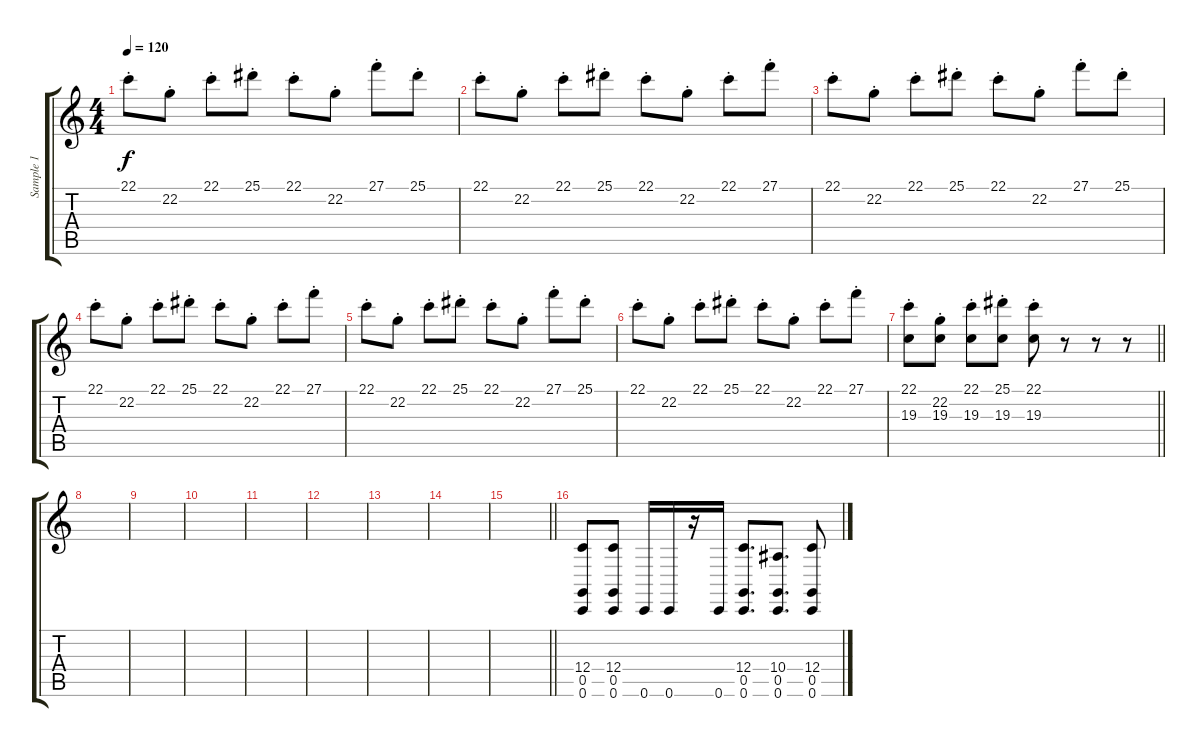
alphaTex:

\track ("Sample 1" "Sample 1") {instrument lead2sawtooth}
\staff {score tabs}
\tuning (D4 A3 F3 C3 G2 C2) {hide}
\ts (4 4)
\tempo 120
\clef g2
\ks c
22.1{st}.8{dy f} 22.2{st}.8 22.1{st}.8 25.1{st}.8 22.1{st}.8 22.2{st}.8 27.1{st}.8 25.1{st}.8 |
22.1{st}.8 22.2{st}.8 22.1{st}.8 25.1{st}.8 22.1{st}.8 22.2{st}.8 22.1{st}.8 27.1{st}.8 |
22.1{st}.8 22.2{st}.8 22.1{st}.8 25.1{st}.8 22.1{st}.8 22.2{st}.8 27.1{st}.8 25.1{st}.8 |
22.1{st}.8 22.2{st}.8 22.1{st}.8 25.1{st}.8 22.1{st}.8 22.2{st}.8 22.1{st}.8 27.1{st}.8 |
22.1{st}.8 22.2{st}.8 22.1{st}.8 25.1{st}.8 22.1{st}.8 22.2{st}.8 27.1{st}.8 25.1{st}.8 |
22.1{st}.8 22.2{st}.8 22.1{st}.8 25.1{st}.8 22.1{st}.8 22.2{st}.8 22.1{st}.8 27.1{st}.8 |
\barLineRight lightlight
(22.1{st} 19.3{st}).8 (22.2{st} 19.3{st}).8 (22.1{st} 19.3{st}).8 (25.1{st} 19.3{st}).8 (22.1{st} 19.3{st}).8 r.8 r.8 r.8 |
\section ("" " ")
|
|
|
|
|
|
|
\barLineRight lightlight
|
\section ("" " ")
(12.4 0.5 0.6).8{volume 14} (12.4 0.5 0.6).8 0.6.16 0.6.16 r.16 0.6.16 (12.4 0.5 0.6).8{d} (10.4 0.5 0.6).8{d} (12.4 0.5 0.6).8
